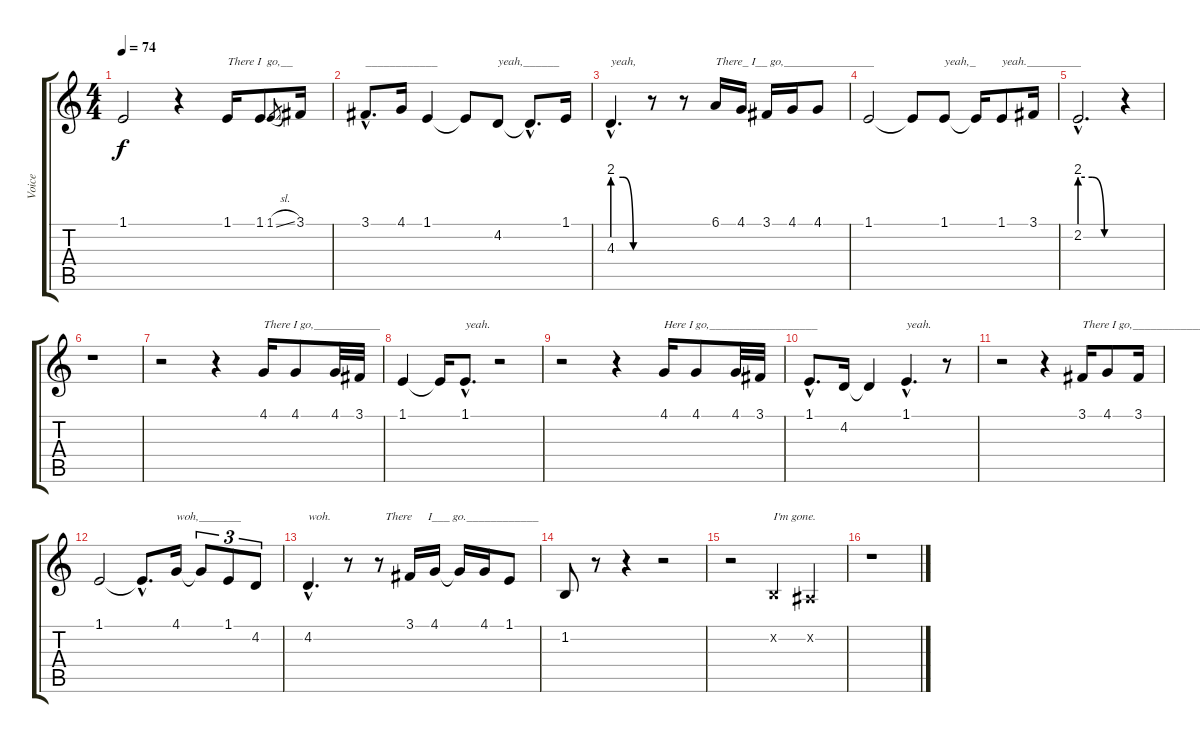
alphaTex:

\track ("Voice" "Voice") {instrument lead6voice}
\staff {score tabs}
\tuning (Eb4 Bb3 Gb3 Db3 Ab2 Eb2) {hide}
\ts (4 4)
\tempo 74
\clef g2
\ks c
1.1.2{dy f} r.4 1.1.16{txt "There I  go,__"} 1.1.8 1.1{sl}.8{gr} 3.1.16 |
3.1{hac}.8{d txt "____________"} 4.1.16 1.1.4 1.1{t}.8 4.2.8{txt "yeah,______"} 4.2{hac t}.8{d} 1.1.16 |
4.3{be (custom 0 8 20 8 40 0 60 0) hac}.4{d txt "yeah,"} r.8 r.8 6.1.16{txt "There_ I__ go,_______________"} 4.1.16 3.1.16 4.1.16 4.1.8 |
1.1.2 1.1{t}.8 1.1.8{txt "yeah,_"} 1.1{t}.16 1.1.8{txt "yeah._________"} 3.1.16 |
2.2{be (custom 0 8 20 8 40 0 60 0) hac}.2{d} r.4 |
r.1 |
r.2 r.4 4.1.16{txt "There I go,___________"} 4.1.8 4.1.32 3.1.32 |
1.1.4 1.1{t}.16 1.1{hac}.8{d txt "yeah."} r.2 |
r.2 r.4 4.1.16{txt "Here I go,__________________"} 4.1.8 4.1.32 3.1.32 |
1.1{hac}.8{d} 4.2.16 4.2{t}.4 1.1{hac}.4{d txt "yeah."} r.8 |
r.2 r.4 3.1.16{txt "There I go,_____________"} 4.1.8 3.1.16 |
1.1.2 1.1{hac t}.8{d} 4.1.16{txt "woh,_______"} 4.1{t}.8{tu (3 2)} 1.1.8{tu (3 2)} 4.2.8{tu (3 2)} |
4.2{hac}.4{d txt "woh."} r.8 r.8{txt "  There"} 3.1.16{txt "      I___ go.____________"} 4.1.16 4.1{t}.16 4.1.16 1.1.8 |
1.2.8 r.8 r.4 r.2 |
r.2 1.2{x}.4{txt "I'm gone."} 0.2{x}.4 |
r.1
